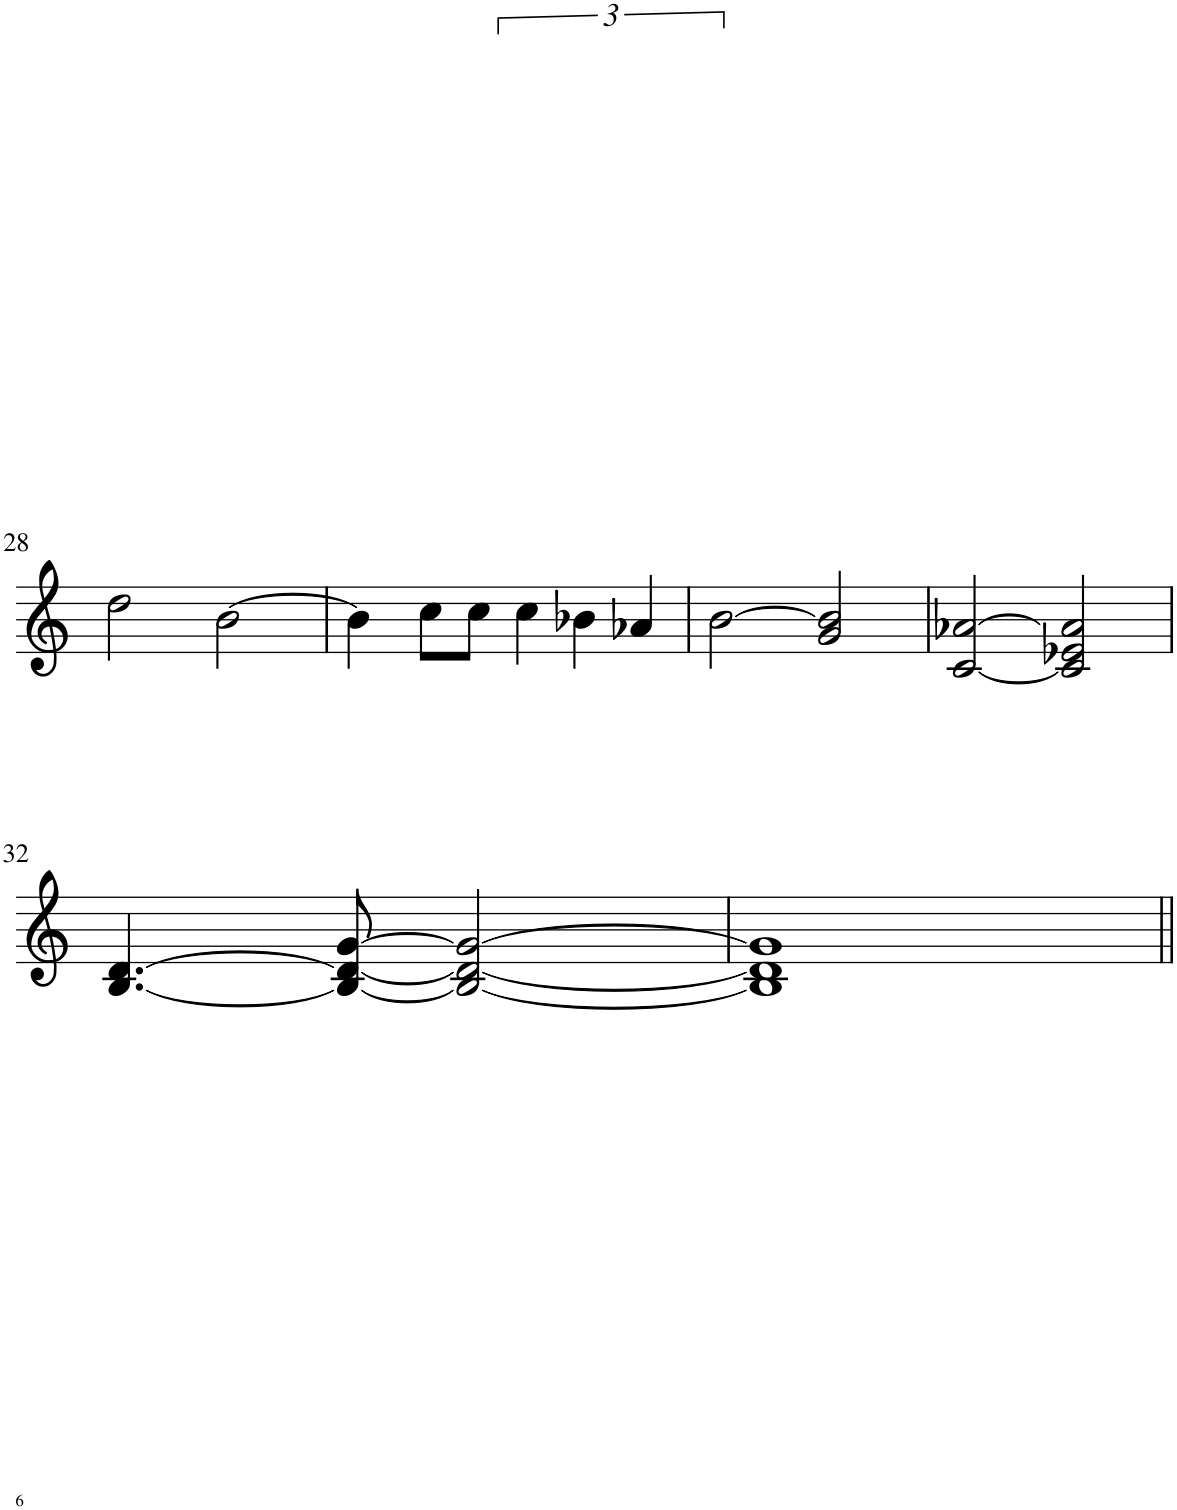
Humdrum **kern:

**kern
*part1
*staff1
*I"Piano
*I'Pno.
!!LO:PB:g=z
*clefG2
*k[]
*M4/4
*met(c)
=28
2dd\
[2b\
=29
4b\]
8cc\L
8cc\J
6cc\
6b-X\
6a-X/
=30
[2b\
2g/ 2b/]
=31
[2c/ [2a-X/
2c/] 2e-X/ 2a-/]
!!LO:LB:g=z
=32
[4.B/ [4.d/
8B/_ 8d/_ [8g/
2B/_ 2d/_ 2g/_
=33
1B] 1d] 1g]
=||
*-
